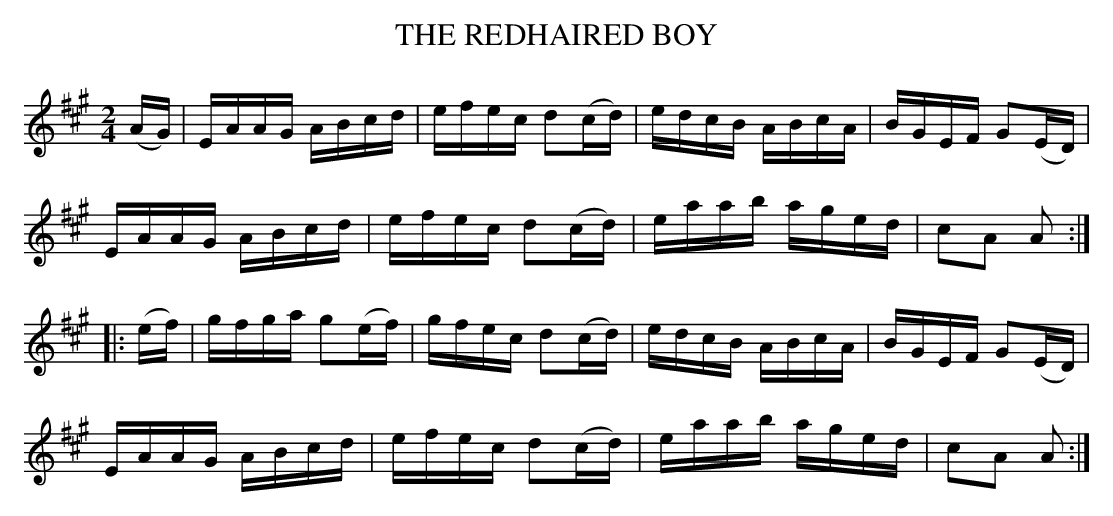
X:1
T: THE REDHAIRED BOY
M: 2/4
L: 1/16
K: A
(AG)|EAAG ABcd|efec d2(cd)|edcB ABcA|BGEF G2(ED)|
EAAG ABcd|efec d2(cd)|eaab aged|c2A2 A2:|
|:(ef)|gfga g2(ef)|gfec d2(cd)|edcB ABcA|BGEF G2(ED)|
EAAG ABcd|efec d2(cd)|eaab aged|c2A2 A2:|
